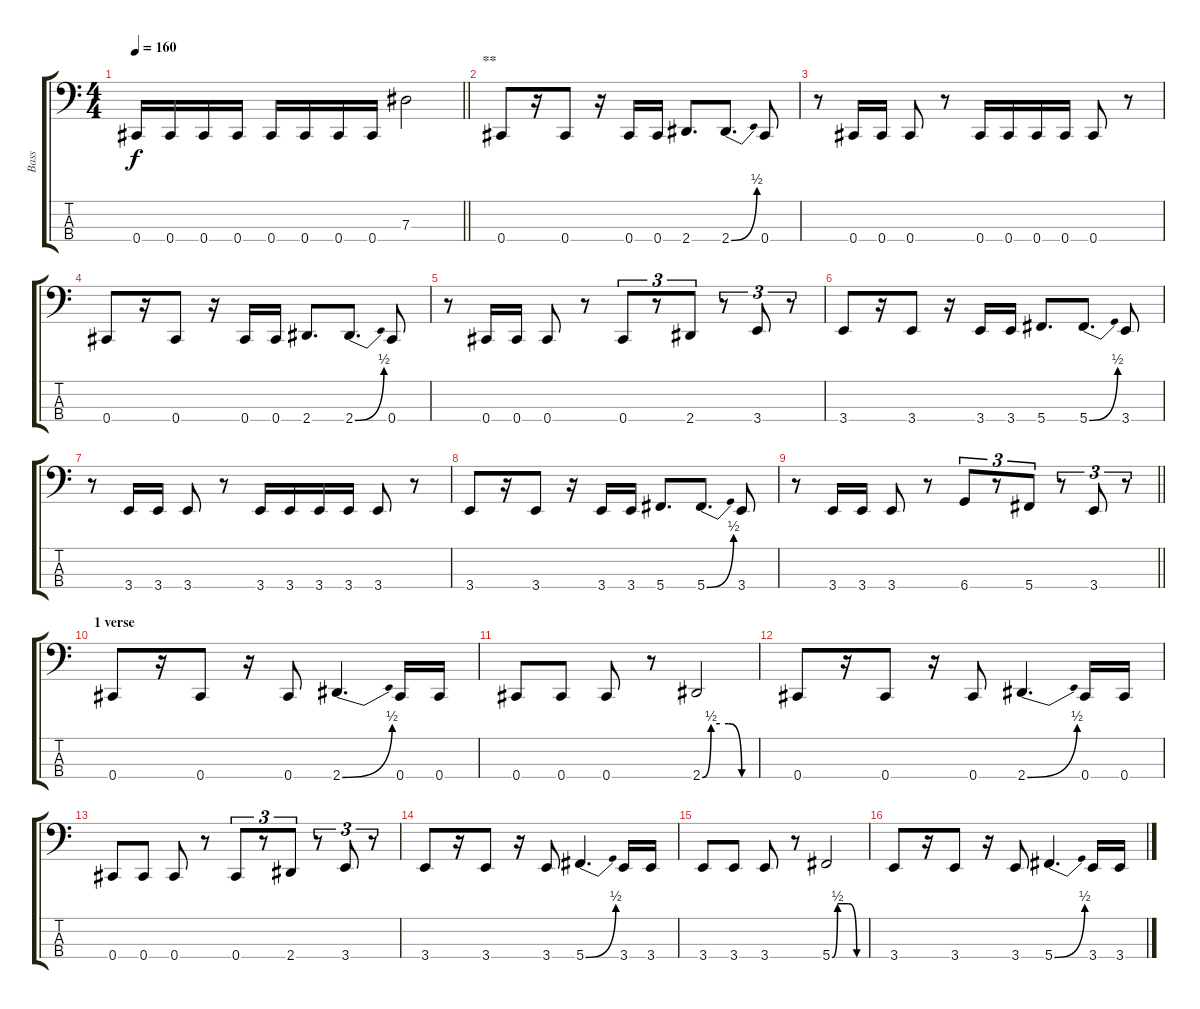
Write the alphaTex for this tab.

\track ("Bass" "Bass") {instrument electricbassfinger}
\staff {score tabs}
\tuning (Gb2 Db2 Ab1 Db1) {hide}
\ts (4 4)
\tempo 160
\clef f4
\barLineRight lightlight
\ks c
0.4.16{dy f} 0.4.16 0.4.16 0.4.16 0.4.16 0.4.16 0.4.16 0.4.16 7.3.2 |
\section ("" "**")
0.4.8 r.16 0.4.8 r.16 0.4.16 0.4.16 2.4.8{d} 2.4{be (bend 0 0 60 2)}.8{d} 0.4.8 |
r.8 0.4.16 0.4.16 0.4.8 r.8 0.4.16 0.4.16 0.4.16 0.4.16 0.4.8 r.8 |
0.4.8 r.16 0.4.8 r.16 0.4.16 0.4.16 2.4.8{d} 2.4{be (bend 0 0 60 2)}.8{d} 0.4.8 |
r.8 0.4.16 0.4.16 0.4.8 r.8 0.4.8{tu (3 2)} r.8{tu (3 2)} 2.4.8{tu (3 2)} r.8{tu (3 2)} 3.4.8{tu (3 2)} r.8{tu (3 2)} |
3.4.8 r.16 3.4.8 r.16 3.4.16 3.4.16 5.4.8{d} 5.4{be (bend 0 0 60 2)}.8{d} 3.4.8 |
r.8 3.4.16 3.4.16 3.4.8 r.8 3.4.16 3.4.16 3.4.16 3.4.16 3.4.8 r.8 |
3.4.8 r.16 3.4.8 r.16 3.4.16 3.4.16 5.4.8{d} 5.4{be (bend 0 0 60 2)}.8{d} 3.4.8 |
\barLineRight lightlight
r.8 3.4.16 3.4.16 3.4.8 r.8 6.4.8{tu (3 2)} r.8{tu (3 2)} 5.4.8{tu (3 2)} r.8{tu (3 2)} 3.4.8{tu (3 2)} r.8{tu (3 2)} |
\section ("" "1 verse")
0.4.8 r.16 0.4.8 r.16 0.4.8 2.4{be (bend 0 0 60 2)}.4{d} 0.4.16 0.4.16 |
0.4.8 0.4.8 0.4.8 r.8 2.4{be (custom 0 0 10 2 20 2 30 2 45 0 60 0)}.2 |
0.4.8 r.16 0.4.8 r.16 0.4.8 2.4{be (bend 0 0 60 2)}.4{d} 0.4.16 0.4.16 |
0.4.8 0.4.8 0.4.8 r.8 0.4.8{tu (3 2)} r.8{tu (3 2)} 2.4.8{tu (3 2)} r.8{tu (3 2)} 3.4.8{tu (3 2)} r.8{tu (3 2)} |
3.4.8 r.16 3.4.8 r.16 3.4.8 5.4{be (bend 0 0 60 2)}.4{d} 3.4.16 3.4.16 |
3.4.8 3.4.8 3.4.8 r.8 5.4{be (custom 0 0 10 2 20 2 30 2 45 0 60 0)}.2 |
3.4.8 r.16 3.4.8 r.16 3.4.8 5.4{be (bend 0 0 60 2)}.4{d} 3.4.16 3.4.16
